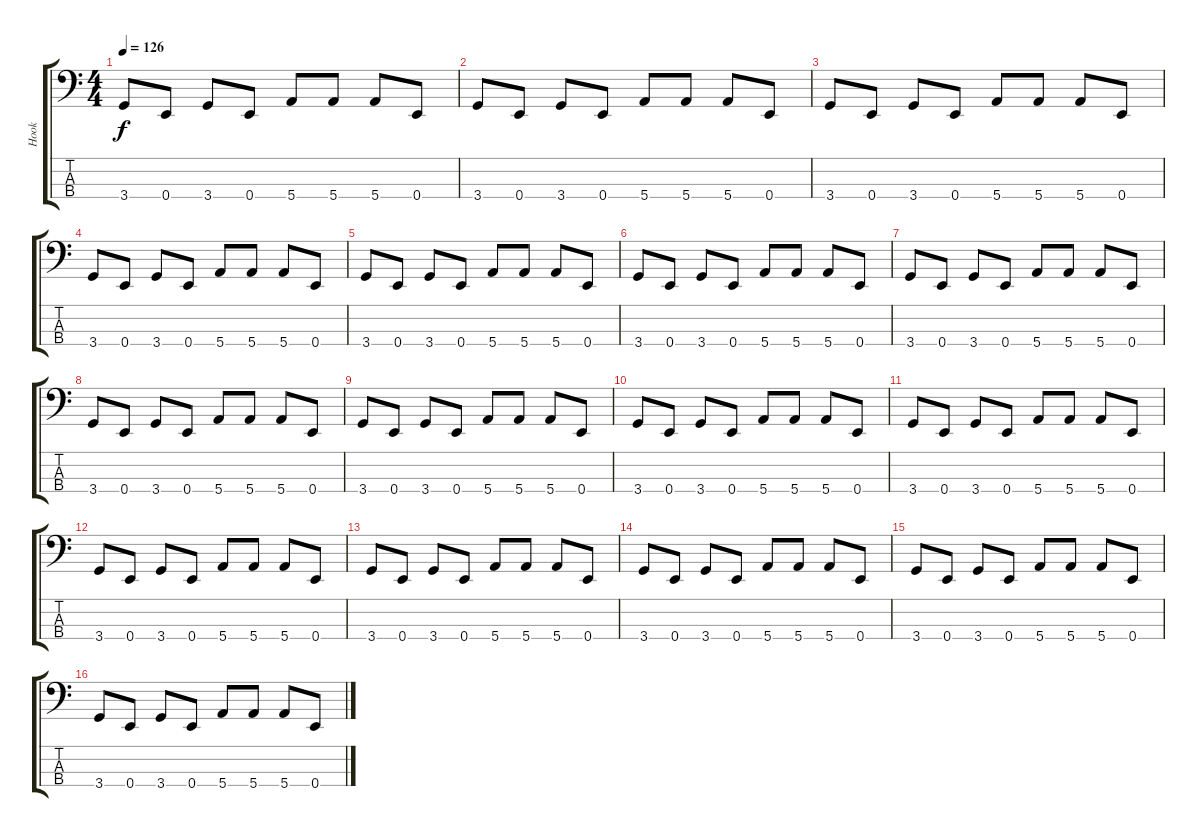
\track ("Hook" "Hook") {instrument electricbasspick}
\staff {score tabs}
\tuning (G2 D2 A1 E1) {hide}
\ts (4 4)
\tempo 126
\clef f4
\ks c
3.4.8{dy f} 0.4.8 3.4.8 0.4.8 5.4.8 5.4.8 5.4.8 0.4.8 |
3.4.8 0.4.8 3.4.8 0.4.8 5.4.8 5.4.8 5.4.8 0.4.8 |
3.4.8 0.4.8 3.4.8 0.4.8 5.4.8 5.4.8 5.4.8 0.4.8 |
3.4.8 0.4.8 3.4.8 0.4.8 5.4.8 5.4.8 5.4.8 0.4.8 |
3.4.8 0.4.8 3.4.8 0.4.8 5.4.8 5.4.8 5.4.8 0.4.8 |
3.4.8 0.4.8 3.4.8 0.4.8 5.4.8 5.4.8 5.4.8 0.4.8 |
3.4.8 0.4.8 3.4.8 0.4.8 5.4.8 5.4.8 5.4.8 0.4.8 |
3.4.8 0.4.8 3.4.8 0.4.8 5.4.8 5.4.8 5.4.8 0.4.8 |
3.4.8 0.4.8 3.4.8 0.4.8 5.4.8 5.4.8 5.4.8 0.4.8 |
3.4.8 0.4.8 3.4.8 0.4.8 5.4.8 5.4.8 5.4.8 0.4.8 |
3.4.8 0.4.8 3.4.8 0.4.8 5.4.8 5.4.8 5.4.8 0.4.8 |
3.4.8 0.4.8 3.4.8 0.4.8 5.4.8 5.4.8 5.4.8 0.4.8 |
3.4.8 0.4.8 3.4.8 0.4.8 5.4.8 5.4.8 5.4.8 0.4.8 |
3.4.8 0.4.8 3.4.8 0.4.8 5.4.8 5.4.8 5.4.8 0.4.8 |
3.4.8 0.4.8 3.4.8 0.4.8 5.4.8 5.4.8 5.4.8 0.4.8 |
3.4.8 0.4.8 3.4.8 0.4.8 5.4.8 5.4.8 5.4.8 0.4.8
